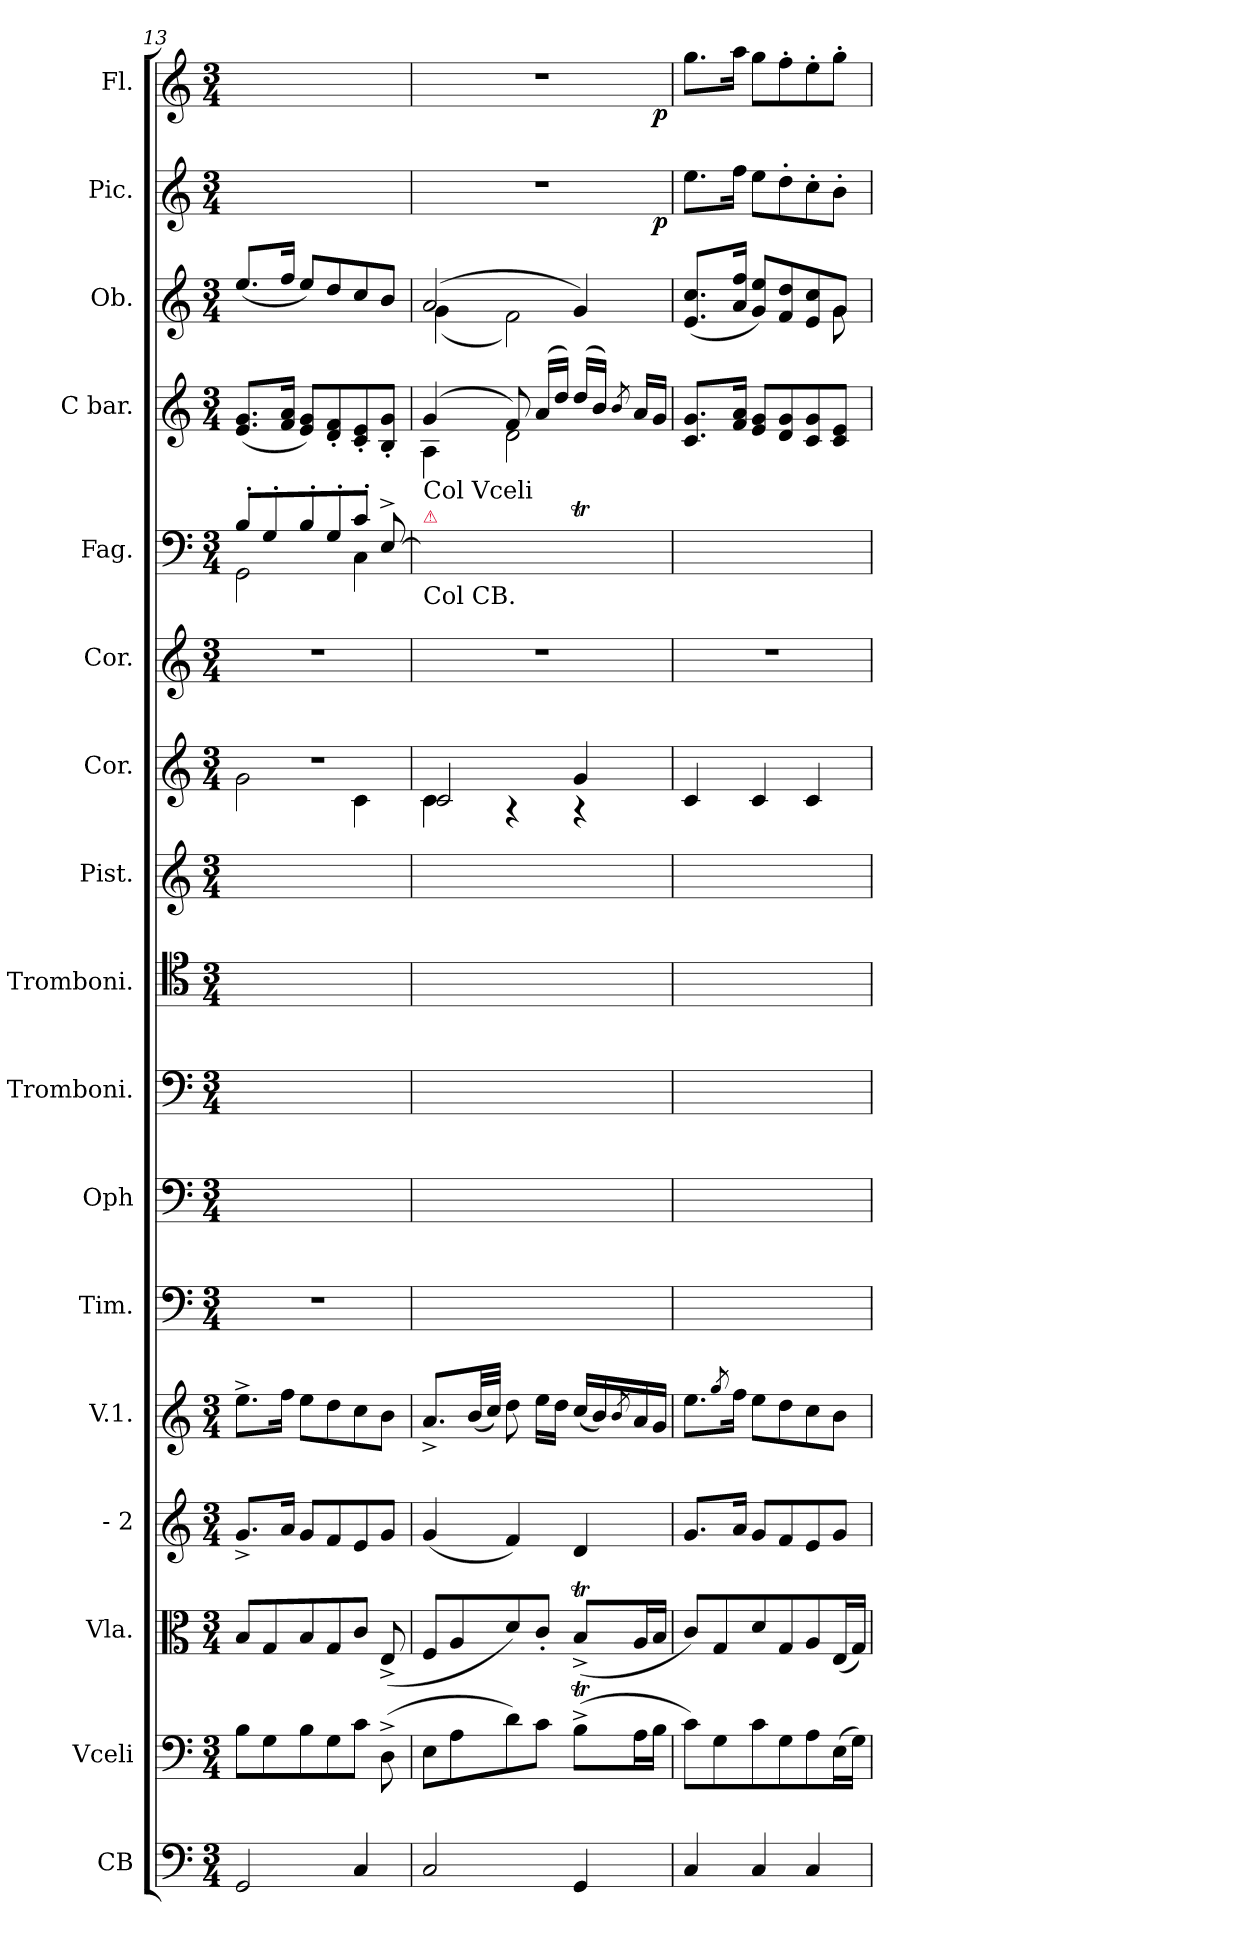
**kern	**kern	**kern	**kern	**kern	**kern	**kern	**kern	**kern	**kern	**kern	**kern	**kern	**kern	**kern	**kern	**dynam	**kern	**dynam
*part17	*part16	*part15	*part14	*part13	*part12	*part11	*part10	*part9	*part8	*part7	*part6	*part5	*part4	*part3	*part2	*part2	*part1	*part1
*staff17	*staff16	*staff15	*staff14	*staff13	*staff12	*staff11	*staff10	*staff9	*staff8	*staff7	*staff6	*staff5	*staff4	*staff3	*staff2	*staff2	*staff1	*staff1
*I"CB	*I"Vceli	*I"Vla.	*I"- 2	*I"V.1.	*I"Tim.	*I"Oph	*I"Tromboni.	*I"Tromboni.	*I"Pist.	*I"Cor.	*I"Cor.	*I"Fag.	*I"C bar.	*I"Ob.	*I"Pic.	*	*I"Fl.	*
*I'Cb	*	*I'Vla	*	*I'V	*I'Tim	*	*I'Trb	*I'Trb	*	*	*	*	*I'Bar	*I'Ob	*	*	*I'Fl	*
*clefF4	*clefF4	*clefC3	*clefG2	*clefG2	*clefF4	*clefF4	*clefF4	*clefC4	*clefG2	*clefG2	*clefG2	*clefF4	*clefG2	*clefG2	*clefG2	*	*clefG2	*
*	*	*	*	*	*	*	*	*	*	*	*ITrd4c7	*	*	*	*	*	*	*
*k[]	*k[]	*k[]	*k[]	*k[]	*k[]	*k[]	*k[]	*k[]	*k[]	*k[]	*k[b-]	*k[]	*k[]	*k[]	*k[]	*	*k[]	*
*M3/4	*M3/4	*M3/4	*M3/4	*M3/4	*M3/4	*M3/4	*M3/4	*M3/4	*M3/4	*M3/4	*M3/4	*M3/4	*M3/4	*M3/4	*M3/4	*	*M3/4	*
=13	=13	=13	=13	=13	=13	=13	=13	=13	=13	=13	=13	=13	=13	=13	=13	=13	=13	=13
*	*	*	*	*	*	*	*	*	*	*^	*	*^	*	*	*	*	*	*
2GG/	8B\L	8B/L	8.g^/L	8.ee^\L	2.r	2.ryy	2.ryy	2.ryy	2.ryy	2.r	2g\	2.r	8B'</L	2GG\	(8.e/ 8.g/L	(8.ee/L	2.ryy	.	2.ryy	.
.	8G\	8G/	.	.	.	.	.	.	.	.	.	.	8G'</	.	.	.	.	.	.	.
.	.	.	16a/Jk	16ff\Jk	.	.	.	.	.	.	.	.	.	.	16f/ 16a/Jk	16ff/Jk	.	.	.	.
.	8B\	8B/	8g/L	8ee\L	.	.	.	.	.	.	.	.	8B'</	.	8e/ 8g/L)	8ee/L)	.	.	.	.
.	8G\	8G/	8f/	8dd\	.	.	.	.	.	.	.	.	8G'</	.	8d'/ 8f'/	8dd/	.	.	.	.
4C/	8c\J	8c/J	8e/	8cc\	.	.	.	.	.	.	4c\	.	8c'</J	4C\	8c'/ 8e'/	8cc/	.	.	.	.
.	(8D^\	(8E^/	8g/J	8b\J	.	.	.	.	.	.	.	.	[8E^</	.	8B'/ 8g'/J	8b/J	.	.	.	.
=14	=14	=14	=14	=14	=14	=14	=14	=14	=14	=14	=14	=14	=14	=14	=14	=14	=14	=14	=14	=14
*	*	*	*	*	*	*	*	*	*	*	*	*	*	*	*^	*^	*^	*	*^	*
!	!	!	!	!	!	!	!	!	!	!	!	!	!LO:TX:a:color=crimson:t=⚠	!	!	!	!	!	!	!	!	!	!	!
!	!	!	!	!	!	!	!	!	!	!	!	!	!LO:TX:b:t=Col CB.	!	!	!	!	!	!	!	!	!	!	!
!	!	!	!	!	!	!	!	!	!	!	!	!	!LO:TX:a:t=Col Vceli	!	!	!	!	!	!	!	!	!	!	!
2C/	8E\L	8F/L	(4g/	8.a^/L	2.ryy	2.ryy	2.ryy	2.ryy	2.ryy	4c\	2c/	2.r	8E\Lyy]	2C/yy	(4g/	4A\	(2a/	(4g\	2.r	2ryy	.	2.r	2ryy	.
.	8A\	8A/	.	.	.	.	.	.	.	.	.	.	8A\yy	.	.	.	.	.	.	.	.	.	.	.
.	.	.	.	(32b/LL	.	.	.	.	.	.	.	.	.	.	.	.	.	.	.	.	.	.	.	.
.	.	.	.	32cc/JJJ)	.	.	.	.	.	.	.	.	.	.	.	.	.	.	.	.	.	.	.	.
.	8d\)	8d/)	4f/)	8dd\	.	.	.	.	.	4rA	.	.	8d\yy	.	8f/)	2d\	.	2f\)	.	.	.	.	.	.
.	8c\J	8c'/J	.	16ee\LL	.	.	.	.	.	.	.	.	8c\Jyy	.	(<16a/LL	.	.	.	.	.	.	.	.	.
.	.	.	.	16dd\JJ	.	.	.	.	.	.	.	.	.	.	16dd/JJ)	.	.	.	.	.	.	.	.	.
4GG/	(8Bt^<\L	(8Bt^/L	4d/	(16cc/LL	.	.	.	.	.	4g/	4r	.	8Bt^\Lyy	4GG/yy	(<16dd/LL	.	4g/)	.	.	8.ryy	.	.	8.ryy	.
.	.	.	.	16b/)	.	.	.	.	.	.	.	.	.	.	16b/JJ)	.	.	.	.	.	.	.	.	.
.	.	.	.	8qb/	.	.	.	.	.	.	.	.	.	.	8qb/	.	.	.	.	.	.	.	.	.
.	16A\L	16A/L	.	16a/	.	.	.	.	.	.	.	.	16A\Lyy	.	16a/LL	.	.	.	.	.	.	.	.	.
.	16B\JJ	16B/JJ	.	16g/JJ	.	.	.	.	.	.	.	.	16B\JJyy	.	16g/JJ	.	.	.	.	16ryy	p	.	16ryy	p
*	*	*	*	*	*	*	*	*	*	*	*	*	*	*	*	*	*	*	*v	*v	*	*	*	*
*	*	*	*	*	*	*	*	*	*	*v	*v	*	*	*	*v	*v	*	*	*	*	*v	*v	*
=15	=15	=15	=15	=15	=15	=15	=15	=15	=15	=15	=15	=15	=15	=15	=15	=15	=15	=15	=15	=15
4C/	8c\L)	8c/L)	8.g/L	8.ee\L	2.ryy	2.ryy	2.ryy	2.ryy	2.ryy	4c/	2.r	8c\Lyy	4C/yy	8.c/ 8.g/L	(8.e/ 8.cc/L	2ryy	8.ee\L	.	8.gg\L	.
.	8G\	8G/	.	.	.	.	.	.	.	.	.	8G\yy	.	.	.	.	.	.	.	.
.	.	.	.	8qgg/	.	.	.	.	.	.	.	.	.	.	.	.	.	.	.	.
.	.	.	16a/Jk	16ff\Jk	.	.	.	.	.	.	.	.	.	16f/ 16a/Jk	16a/ 16ff/Jk	.	16ff\Jk	.	16aa\Jk	.
4C/	8c\	8d/	8g/L	8ee\L	.	.	.	.	.	4c/	.	8c\yy	4C/yy	8e/ 8g/L	8g/ 8ee/L)	.	8ee\L	.	8gg\L	.
.	8G\	8G/	8f/	8dd\	.	.	.	.	.	.	.	8G\yy	.	8d/ 8g/	8f/ 8dd/	.	8dd'\	.	8ff'\	.
4C/	8A\	8A/	8e/	8cc\	.	.	.	.	.	4c/	.	8A\yy	4C/yy	8c/ 8g/	8e/ 8cc/	8ryy	8cc'\	.	8ee'\	.
.	(16E\L	(16E/L	8g/J	8b\J	.	.	.	.	.	.	.	16E\Lyy	.	8c/ 8e/J	8g/J	8g\	8b'\J	.	8gg'\J	.
.	16G\JJ)	16G/JJ)	.	.	.	.	.	.	.	.	.	16G\JJyy	.	.	.	.	.	.	.	.
*	*	*	*	*	*	*	*	*	*	*	*	*v	*v	*	*v	*v	*	*	*	*
=	=	=	=	=	=	=	=	=	=	=	=	=	=	=	=	=	=	=
*-	*-	*-	*-	*-	*-	*-	*-	*-	*-	*-	*-	*-	*-	*-	*-	*-	*-	*-
